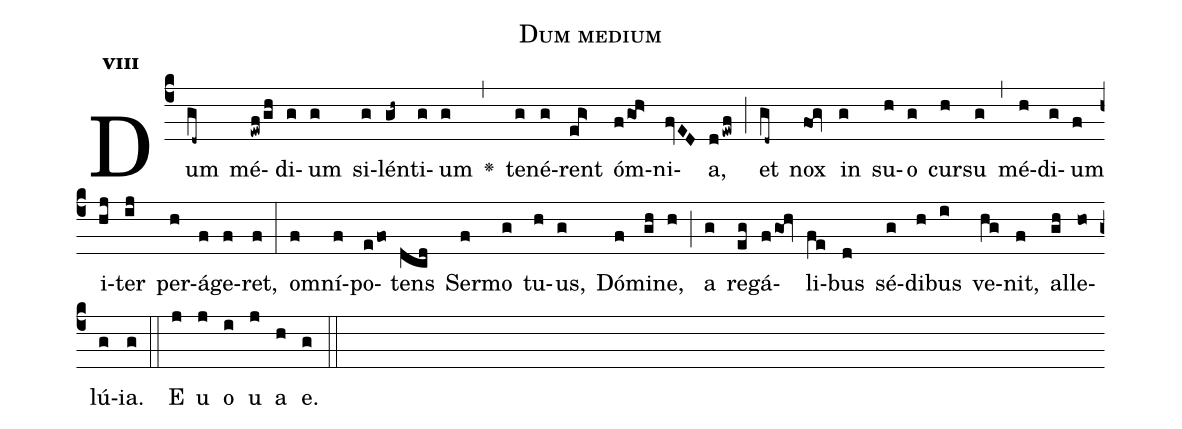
name:Dum medium;
office-part:Antiphona;
mode:8;
%%
initial-style: 1;
name: Dum medium
book: Antiphonae & Responsoria/Tomus I, p. 96;
occasion: Die 26 Decembris;
office-part: Vesperae Ant E;
user-notes: ;
commentary: ;
annotation: 8g;
centering-scheme: english;
fontsize: 12;
font: OFLSortsMillGoudy;
height: 11;
width: 4.5;
%%
(c4)Dum(gd~) mé(ewf/gh)di(g)um(g) si(g)lén(gh~)ti(g)um(g) <v>\greheightstar</v>(,) te(g)né(g)rent(eg>) óm(fgo/[-0.3]h>)ni(fvED)a,(dewf) (;) et(gd~) nox(fog) in(g) su(h)o(g) cur(h)su(g) (,) mé(h)di(g)um(f) i(hj)ter(ij) per(h)á(f)ge(f)ret,(f) (:) om(f)ní(f)po(efo)tens(dcd) Ser(f)mo(g) tu(h)us,(g) Dó(f)mi(gh)ne,(h) (;) a(g) re(eg)gá(fgoh)li(fe)bus(d) sé(g)di(h)bus(i) ve(hg)nit,(f) al(gh)le(ho)lú(g)ia.(g) (::)
E(j) u(j) o(i) u(j) a(h) e.(g) (::)
